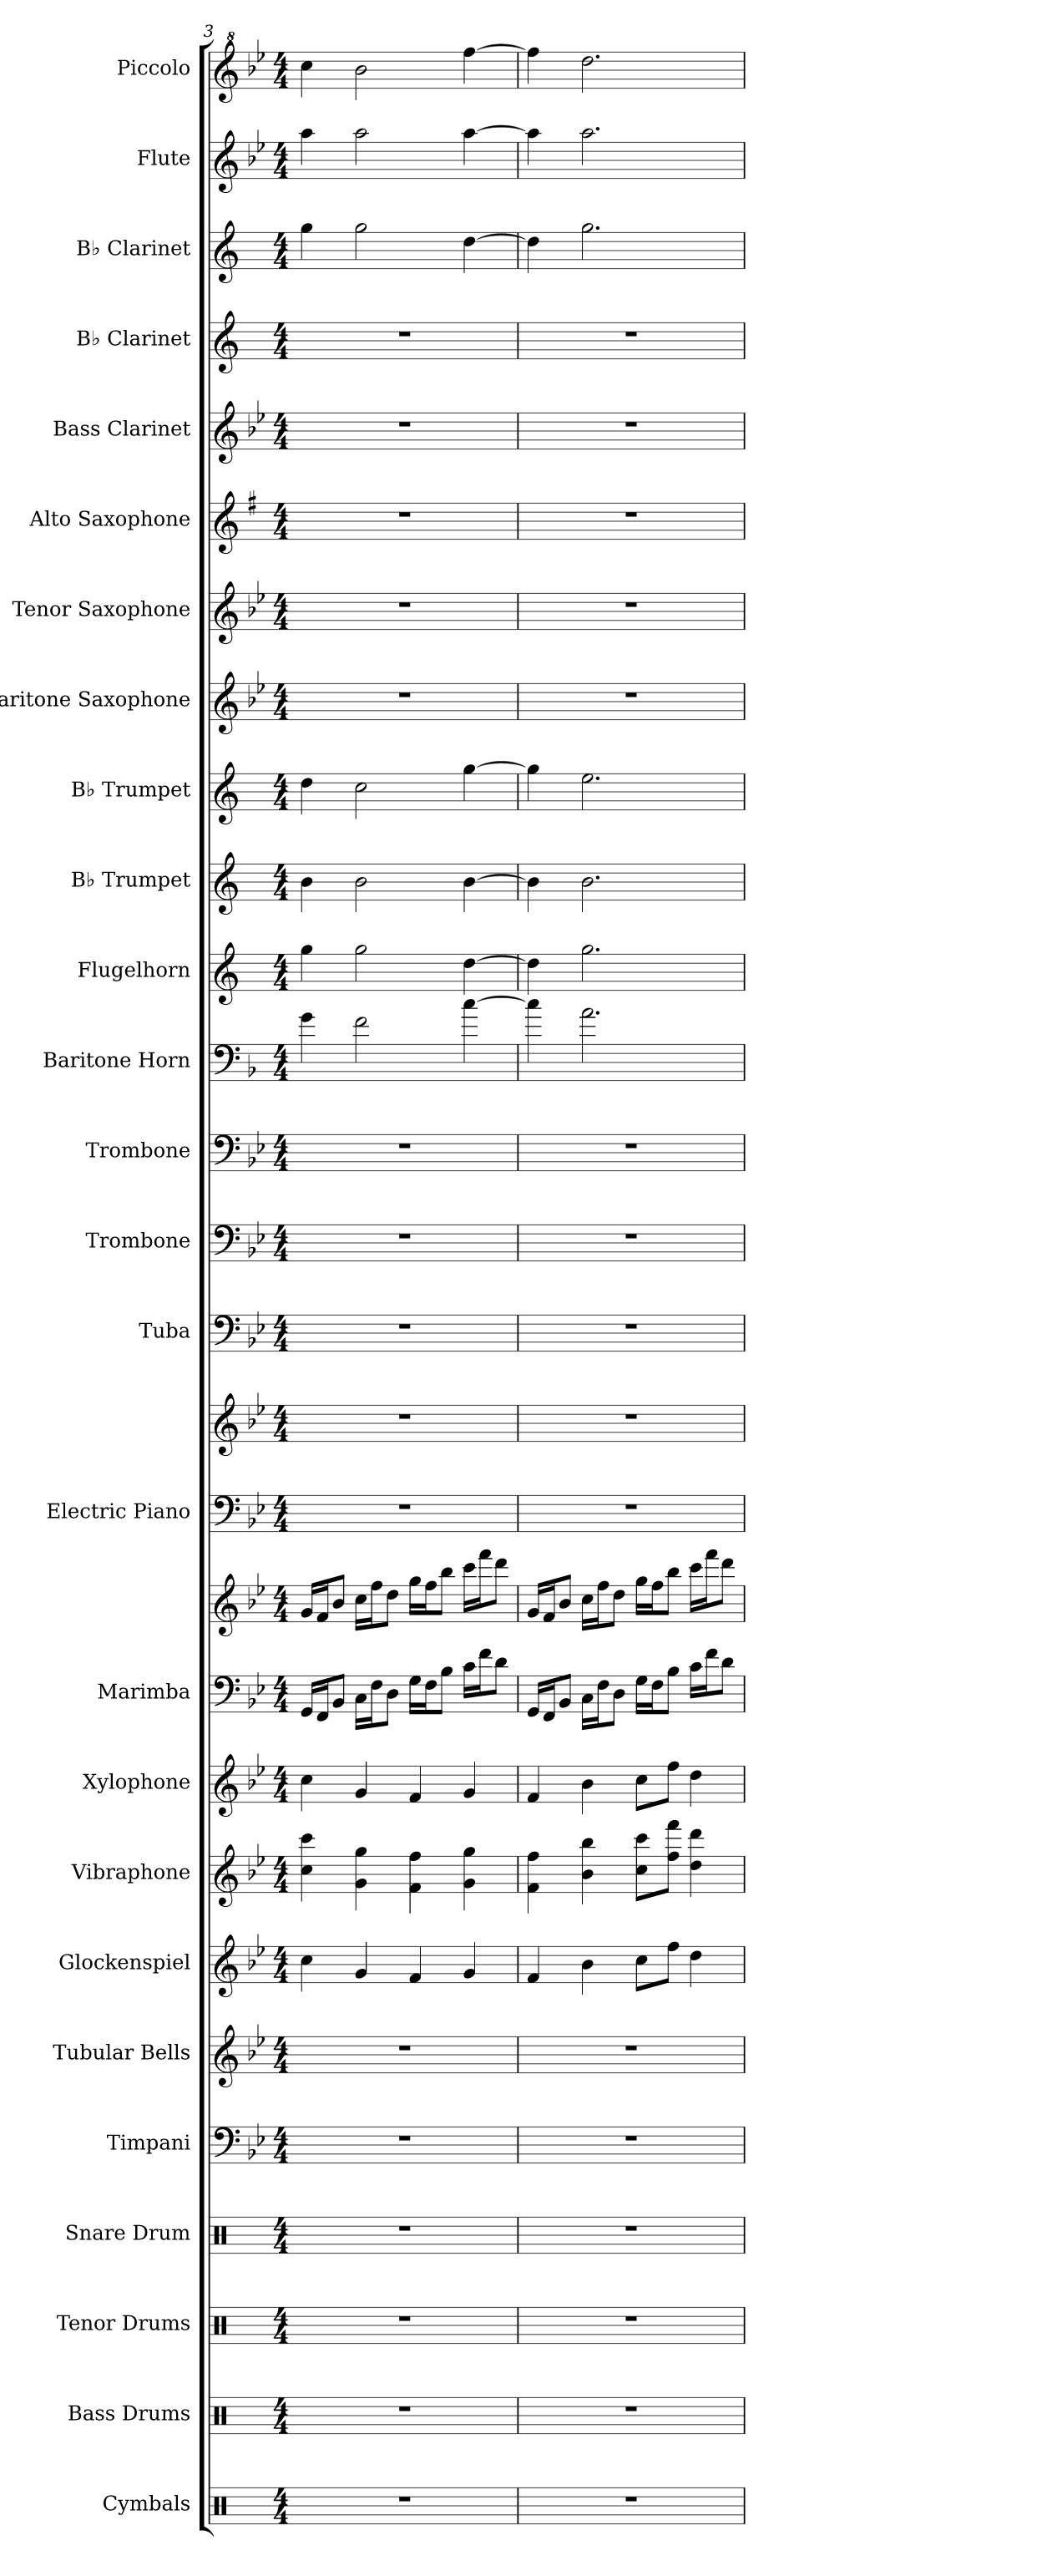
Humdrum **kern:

**kern	**kern	**kern	**kern	**kern	**kern	**kern	**kern	**kern	**kern	**kern	**kern	**kern	**kern	**kern	**kern	**kern	**kern	**kern	**kern	**kern	**kern	**kern	**kern	**kern	**kern	**kern	**kern
*part26	*part25	*part24	*part23	*part22	*part21	*part20	*part19	*part18	*part17	*part17	*part16	*part16	*part15	*part14	*part13	*part12	*part11	*part10	*part9	*part8	*part7	*part6	*part5	*part4	*part3	*part2	*part1
*staff28	*staff27	*staff26	*staff25	*staff24	*staff23	*staff22	*staff21	*staff20	*staff19	*staff18	*staff17	*staff16	*staff15	*staff14	*staff13	*staff12	*staff11	*staff10	*staff9	*staff8	*staff7	*staff6	*staff5	*staff4	*staff3	*staff2	*staff1
*I"Cymbals	*I"Bass Drums	*I"Tenor Drums	*I"Snare Drum	*I"Timpani	*I"Tubular Bells	*I"Glockenspiel	*I"Vibraphone	*I"Xylophone	*I"Marimba	*	*I"Electric Piano	*	*I"Tuba	*I"Trombone	*I"Trombone	*I"Baritone Horn	*I"Flugelhorn	*I"B♭ Trumpet	*I"B♭ Trumpet	*I"Baritone Saxophone	*I"Tenor Saxophone	*I"Alto Saxophone	*I"Bass Clarinet	*I"B♭ Clarinet	*I"B♭ Clarinet	*I"Flute	*I"Piccolo
*I'Cy	*I'BD	*I'TD	*I'SD	*I'Timp.	*I'Tu. Be.	*I'Glk.	*I'Vib.	*I'Xyl.	*I'Mrm.	*	*I'El. Pno.	*	*I'Tba.	*I'Tbn.	*I'Tbn.	*I'Bar. Hn.	*I'Flghn.	*I'B♭ Tpt.	*I'B♭ Tpt.	*I'Bar. Sax.	*I'T. Sax.	*I'A. Sax.	*I'B. Cl.	*I'B♭ Cl.	*I'B♭ Cl.	*I'Fl.	*I'Picc.
*clefX	*clefX	*clefX	*clefX	*clefF4	*clefG2	*clefG2	*clefG2	*clefG2	*clefF4	*clefG2	*clefF4	*clefG2	*clefF4	*clefF4	*clefF4	*clefF4	*clefG2	*clefG2	*clefG2	*clefG2	*clefG2	*clefG2	*clefG2	*clefG2	*clefG2	*clefG2	*clefG^2
*	*	*	*	*	*	*ITrd-14c-24	*	*ITrd-7c-12	*	*	*	*	*	*	*	*ITrd4c7	*ITrd4c7	*ITrd1c2	*ITrd1c2	*ITrd12c21	*ITrd8c14	*ITrd5c9	*ITrd8c14	*ITrd1c2	*ITrd1c2	*	*ITrd-7c-12
*k[]	*k[]	*k[]	*k[]	*k[b-e-]	*k[b-e-]	*k[b-e-]	*k[b-e-]	*k[b-e-]	*k[b-e-]	*k[b-e-]	*k[b-e-]	*k[b-e-]	*k[b-e-]	*k[b-e-]	*k[b-e-]	*k[b-e-]	*k[b-]	*k[b-e-]	*k[b-e-]	*k[b-e-]	*k[b-e-]	*k[b-e-]	*k[b-e-]	*k[b-e-]	*k[b-e-]	*k[b-e-]	*k[b-e-]
*M4/4	*M4/4	*M4/4	*M4/4	*M4/4	*M4/4	*M4/4	*M4/4	*M4/4	*M4/4	*M4/4	*M4/4	*M4/4	*M4/4	*M4/4	*M4/4	*M4/4	*M4/4	*M4/4	*M4/4	*M4/4	*M4/4	*M4/4	*M4/4	*M4/4	*M4/4	*M4/4	*M4/4
=3	=3	=3	=3	=3	=3	=3	=3	=3	=3	=3	=3	=3	=3	=3	=3	=3	=3	=3	=3	=3	=3	=3	=3	=3	=3	=3	=3
1r	1r	1r	1r	1r	1r	4cccc\	4cc\ 4ccc\	4ccc\	16GG/LL	16g/LL	1r	1r	1r	1r	1r	4c\	4cc\	4a\	4cc\	1r	1r	1r	1r	1r	4ff\	4aa\	4cccc\
.	.	.	.	.	.	.	.	.	16FF/J	16f/J	.	.	.	.	.	.	.	.	.	.	.	.	.	.	.	.	.
.	.	.	.	.	.	.	.	.	8BB-/J	8b-/J	.	.	.	.	.	.	.	.	.	.	.	.	.	.	.	.	.
.	.	.	.	.	.	4ggg/	4g\ 4gg\	4gg/	16C\LL	16cc\LL	.	.	.	.	.	2B-\	2cc\	2a\	2b-\	.	.	.	.	.	2ff\	2aa\	2bbb-\
.	.	.	.	.	.	.	.	.	16F\J	16ff\J	.	.	.	.	.	.	.	.	.	.	.	.	.	.	.	.	.
.	.	.	.	.	.	.	.	.	8D\J	8dd\J	.	.	.	.	.	.	.	.	.	.	.	.	.	.	.	.	.
.	.	.	.	.	.	4fff/	4f\ 4ff\	4ff/	16G\LL	16gg\LL	.	.	.	.	.	.	.	.	.	.	.	.	.	.	.	.	.
.	.	.	.	.	.	.	.	.	16F\J	16ff\J	.	.	.	.	.	.	.	.	.	.	.	.	.	.	.	.	.
.	.	.	.	.	.	.	.	.	8B-\J	8bb-\J	.	.	.	.	.	.	.	.	.	.	.	.	.	.	.	.	.
.	.	.	.	.	.	4ggg/	4g\ 4gg\	4gg/	16c\LL	16ccc\LL	.	.	.	.	.	[4f\	[4g\	[4a\	[4ff\	.	.	.	.	.	[4cc\	[4aa\	[4ffff\
.	.	.	.	.	.	.	.	.	16f\J	16fff\J	.	.	.	.	.	.	.	.	.	.	.	.	.	.	.	.	.
.	.	.	.	.	.	.	.	.	8d\J	8ddd\J	.	.	.	.	.	.	.	.	.	.	.	.	.	.	.	.	.
=4	=4	=4	=4	=4	=4	=4	=4	=4	=4	=4	=4	=4	=4	=4	=4	=4	=4	=4	=4	=4	=4	=4	=4	=4	=4	=4	=4
1r	1r	1r	1r	1r	1r	4fff/	4f\ 4ff\	4ff/	16GG/LL	16g/LL	1r	1r	1r	1r	1r	4f\]	4g\]	4a\]	4ff\]	1r	1r	1r	1r	1r	4cc\]	4aa\]	4ffff\]
.	.	.	.	.	.	.	.	.	16FF/J	16f/J	.	.	.	.	.	.	.	.	.	.	.	.	.	.	.	.	.
.	.	.	.	.	.	.	.	.	8BB-/J	8b-/J	.	.	.	.	.	.	.	.	.	.	.	.	.	.	.	.	.
.	.	.	.	.	.	4bbb-\	4b-\ 4bb-\	4bb-\	16C\LL	16cc\LL	.	.	.	.	.	2.d\	2.cc\	2.a\	2.dd\	.	.	.	.	.	2.ff\	2.aa\	2.dddd\
.	.	.	.	.	.	.	.	.	16F\J	16ff\J	.	.	.	.	.	.	.	.	.	.	.	.	.	.	.	.	.
.	.	.	.	.	.	.	.	.	8D\J	8dd\J	.	.	.	.	.	.	.	.	.	.	.	.	.	.	.	.	.
.	.	.	.	.	.	8cccc\L	8cc\ 8ccc\L	8ccc\L	16G\LL	16gg\LL	.	.	.	.	.	.	.	.	.	.	.	.	.	.	.	.	.
.	.	.	.	.	.	.	.	.	16F\J	16ff\J	.	.	.	.	.	.	.	.	.	.	.	.	.	.	.	.	.
.	.	.	.	.	.	8ffff\J	8ff\ 8fff\J	8fff\J	8B-\J	8bb-\J	.	.	.	.	.	.	.	.	.	.	.	.	.	.	.	.	.
.	.	.	.	.	.	4dddd\	4dd\ 4ddd\	4ddd\	16c\LL	16ccc\LL	.	.	.	.	.	.	.	.	.	.	.	.	.	.	.	.	.
.	.	.	.	.	.	.	.	.	16f\J	16fff\J	.	.	.	.	.	.	.	.	.	.	.	.	.	.	.	.	.
.	.	.	.	.	.	.	.	.	8d\J	8ddd\J	.	.	.	.	.	.	.	.	.	.	.	.	.	.	.	.	.
=	=	=	=	=	=	=	=	=	=	=	=	=	=	=	=	=	=	=	=	=	=	=	=	=	=	=	=
*-	*-	*-	*-	*-	*-	*-	*-	*-	*-	*-	*-	*-	*-	*-	*-	*-	*-	*-	*-	*-	*-	*-	*-	*-	*-	*-	*-
